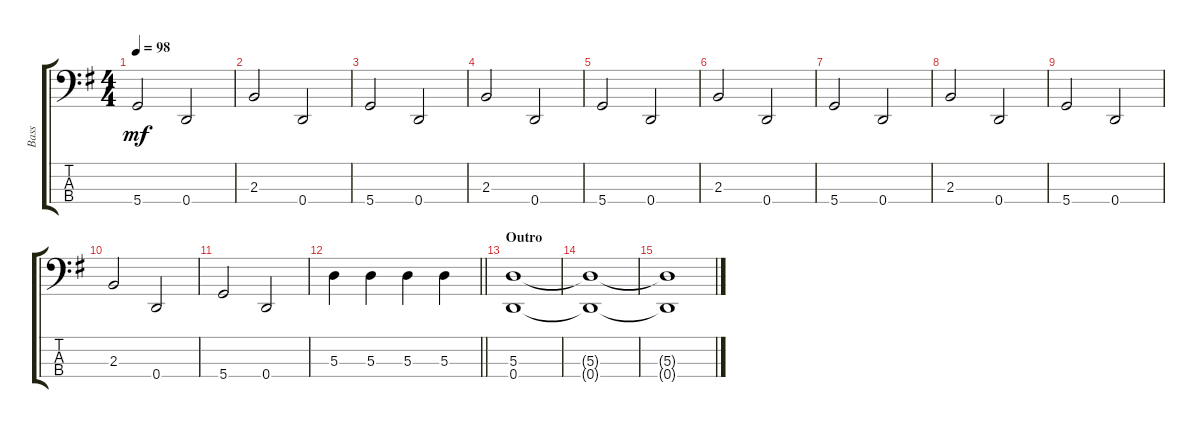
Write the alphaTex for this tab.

\track ("Bass" "Bass") {instrument electricbassfinger}
\staff {score tabs}
\tuning (G2 D2 A1 D1) {hide}
\ts (4 4)
\tempo 98
\clef f4
\ks g
5.4.2{dy mf} 0.4.2 |
2.3.2 0.4.2 |
5.4.2 0.4.2 |
2.3.2 0.4.2 |
5.4.2 0.4.2 |
2.3.2 0.4.2 |
5.4.2 0.4.2 |
2.3.2 0.4.2 |
5.4.2 0.4.2 |
2.3.2 0.4.2 |
5.4.2 0.4.2 |
\barLineRight lightlight
5.3.4 5.3.4 5.3.4 5.3.4 |
\section ("" "Outro")
(5.3 0.4).1 |
(5.3{t} 0.4{t}).1 |
(5.3{t} 0.4{t}).1
